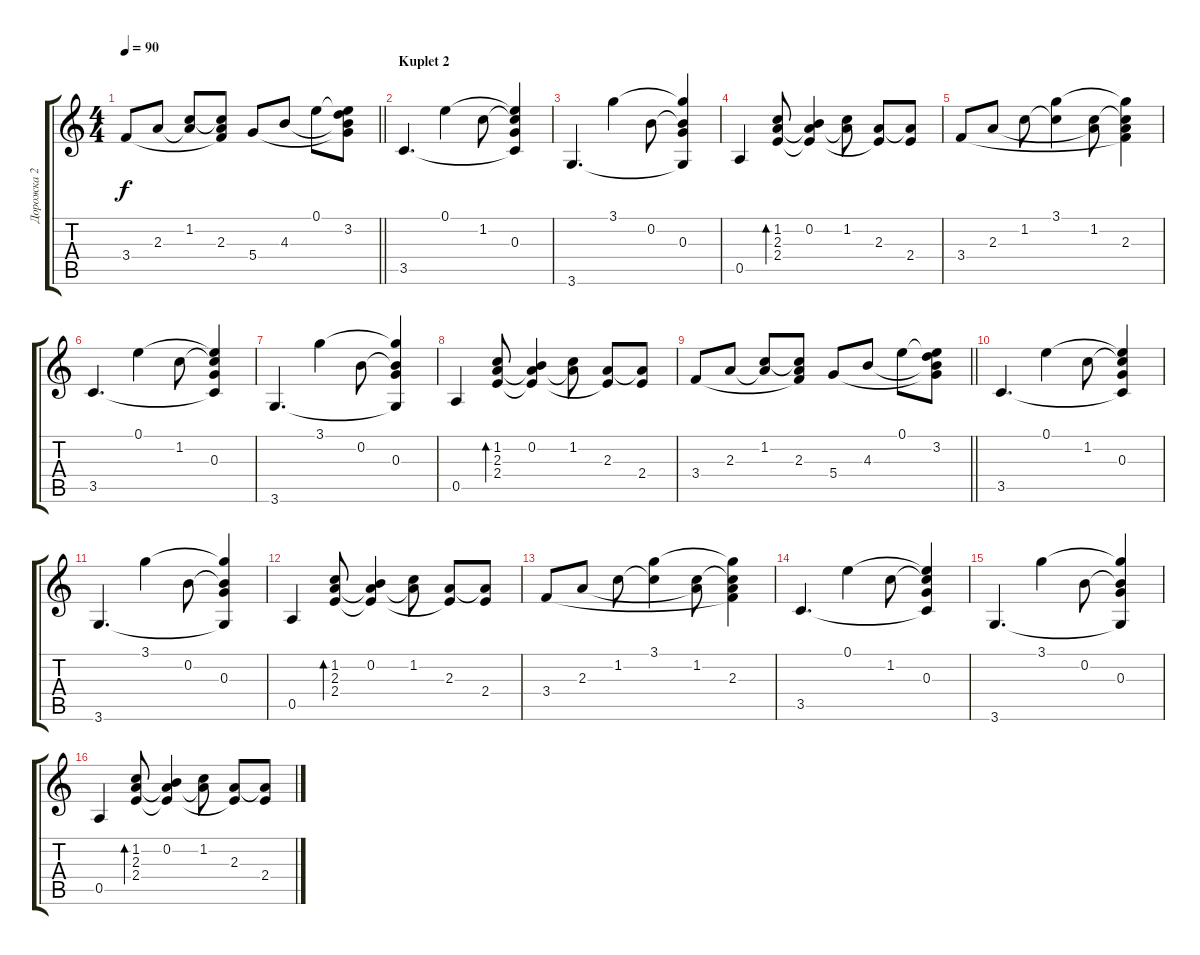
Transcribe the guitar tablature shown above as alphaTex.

\track ("Дорожка 2" "Дорожка 2") {instrument acousticguitarsteel}
\staff {score tabs}
\tuning (E4 B3 G3 D3 A2 E2) {hide}
\ts (4 4)
\tempo 90
\clef g2
\barLineRight lightlight
\ks c
3.4.8{dy f} 2.3.8 (1.2 2.3{t}).8 (1.2{t} 2.3 3.4{t}).8 5.4.8 4.3.8 0.1.8 (0.1{t} 3.2 4.3{t} 5.4{t}).8 |
\section ("" "Kuplet 2")
3.5.4{d} 0.1.4 1.2.8 (0.1{t} 1.2{t} 0.3 3.5{t}).4 |
3.6.4{d} 3.1.4 0.2.8 (3.1{t} 0.2{t} 0.3 3.6{t}).4 |
0.5.4 (1.2 2.3 2.4).8{bd 240} (0.2 2.3{t} 2.4{t}).4 (1.2 2.3{t}).8 (2.3 2.4{t}).8 (2.3{t} 2.4).8 |
3.4.8 2.3.8 1.2.8 (3.1 1.2{t}).4 (1.2 2.3{t}).8 (3.1{t} 1.2{t} 2.3 3.4{t}).4 |
3.5.4{d} 0.1.4 1.2.8 (0.1{t} 1.2{t} 0.3 3.5{t}).4 |
3.6.4{d} 3.1.4 0.2.8 (3.1{t} 0.2{t} 0.3 3.6{t}).4 |
0.5.4 (1.2 2.3 2.4).8{bd 240} (0.2 2.3{t} 2.4{t}).4 (1.2 2.3{t}).8 (2.3 2.4{t}).8 (2.3{t} 2.4).8 |
\barLineRight lightlight
3.4.8 2.3.8 (1.2 2.3{t}).8 (1.2{t} 2.3 3.4{t}).8 5.4.8 4.3.8 0.1.8 (0.1{t} 3.2 4.3{t} 5.4{t}).8 |
3.5.4{d} 0.1.4 1.2.8 (0.1{t} 1.2{t} 0.3 3.5{t}).4 |
3.6.4{d} 3.1.4 0.2.8 (3.1{t} 0.2{t} 0.3 3.6{t}).4 |
0.5.4 (1.2 2.3 2.4).8{bd 240} (0.2 2.3{t} 2.4{t}).4 (1.2 2.3{t}).8 (2.3 2.4{t}).8 (2.3{t} 2.4).8 |
3.4.8 2.3.8 1.2.8 (3.1 1.2{t}).4 (1.2 2.3{t}).8 (3.1{t} 1.2{t} 2.3 3.4{t}).4 |
3.5.4{d} 0.1.4 1.2.8 (0.1{t} 1.2{t} 0.3 3.5{t}).4 |
3.6.4{d} 3.1.4 0.2.8 (3.1{t} 0.2{t} 0.3 3.6{t}).4 |
0.5.4 (1.2 2.3 2.4).8{bd 240} (0.2 2.3{t} 2.4{t}).4 (1.2 2.3{t}).8 (2.3 2.4{t}).8 (2.3{t} 2.4).8
